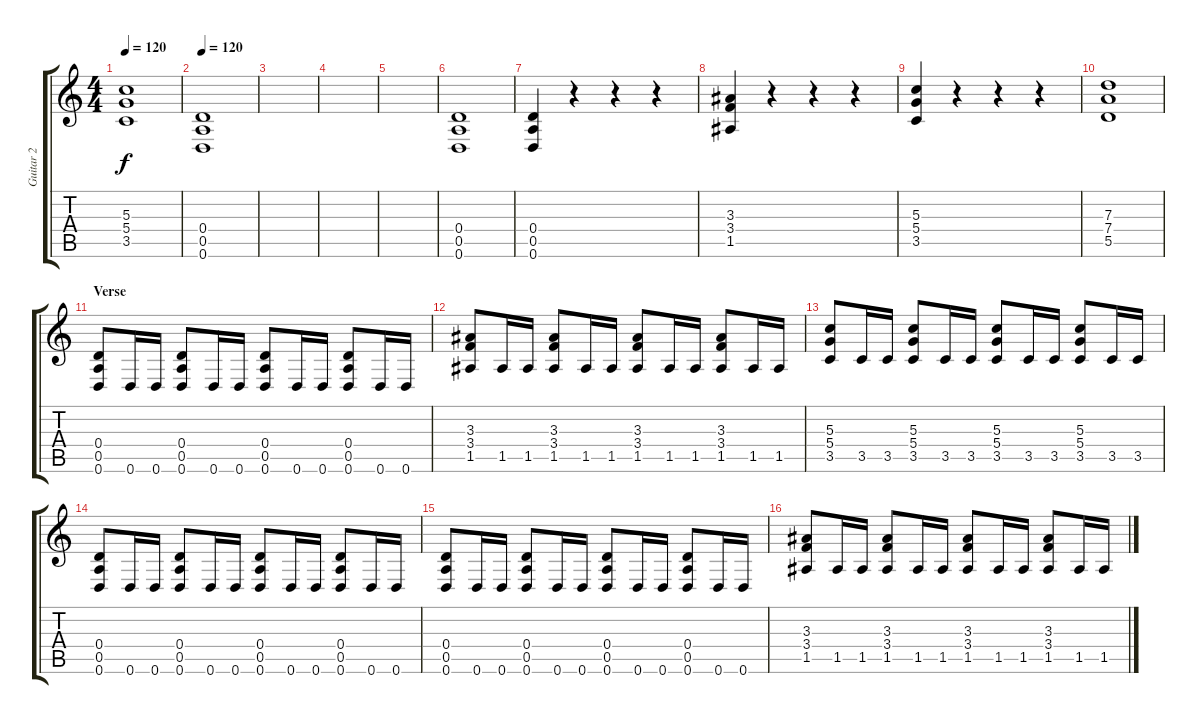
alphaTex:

\track ("Guitar 2" "Guitar 2") {instrument distortionguitar}
\staff {score tabs}
\tuning (E4 B3 G3 D3 A2 D2) {hide}
\ts (4 4)
\tempo 120
\clef g2
\ks c
(5.3{t} 5.4{t} 3.5{t}).1{dy f} |
\tempo 120
(0.4 0.5 0.6).1 |
|
|
|
(0.4 0.5 0.6).1 |
(0.4 0.5 0.6).4 r.4 r.4 r.4 |
(3.3 3.4 1.5).4 r.4 r.4 r.4 |
(5.3 5.4 3.5).4 r.4 r.4 r.4 |
(7.3 7.4 5.5).1 |
\section ("" "Verse ")
(0.4 0.5 0.6).8 0.6.16 0.6.16 (0.4 0.5 0.6).8 0.6.16 0.6.16 (0.4 0.5 0.6).8 0.6.16 0.6.16 (0.4 0.5 0.6).8 0.6.16 0.6.16 |
(3.3 3.4 1.5).8 1.5.16 1.5.16 (3.3 3.4 1.5).8 1.5.16 1.5.16 (3.3 3.4 1.5).8 1.5.16 1.5.16 (3.3 3.4 1.5).8 1.5.16 1.5.16 |
(5.3 5.4 3.5).8 3.5.16 3.5.16 (5.3 5.4 3.5).8 3.5.16 3.5.16 (5.3 5.4 3.5).8 3.5.16 3.5.16 (5.3 5.4 3.5).8 3.5.16 3.5.16 |
(0.4 0.5 0.6).8 0.6.16 0.6.16 (0.4 0.5 0.6).8 0.6.16 0.6.16 (0.4 0.5 0.6).8 0.6.16 0.6.16 (0.4 0.5 0.6).8 0.6.16 0.6.16 |
(0.4 0.5 0.6).8 0.6.16 0.6.16 (0.4 0.5 0.6).8 0.6.16 0.6.16 (0.4 0.5 0.6).8 0.6.16 0.6.16 (0.4 0.5 0.6).8 0.6.16 0.6.16 |
(3.3 3.4 1.5).8 1.5.16 1.5.16 (3.3 3.4 1.5).8 1.5.16 1.5.16 (3.3 3.4 1.5).8 1.5.16 1.5.16 (3.3 3.4 1.5).8 1.5.16 1.5.16
